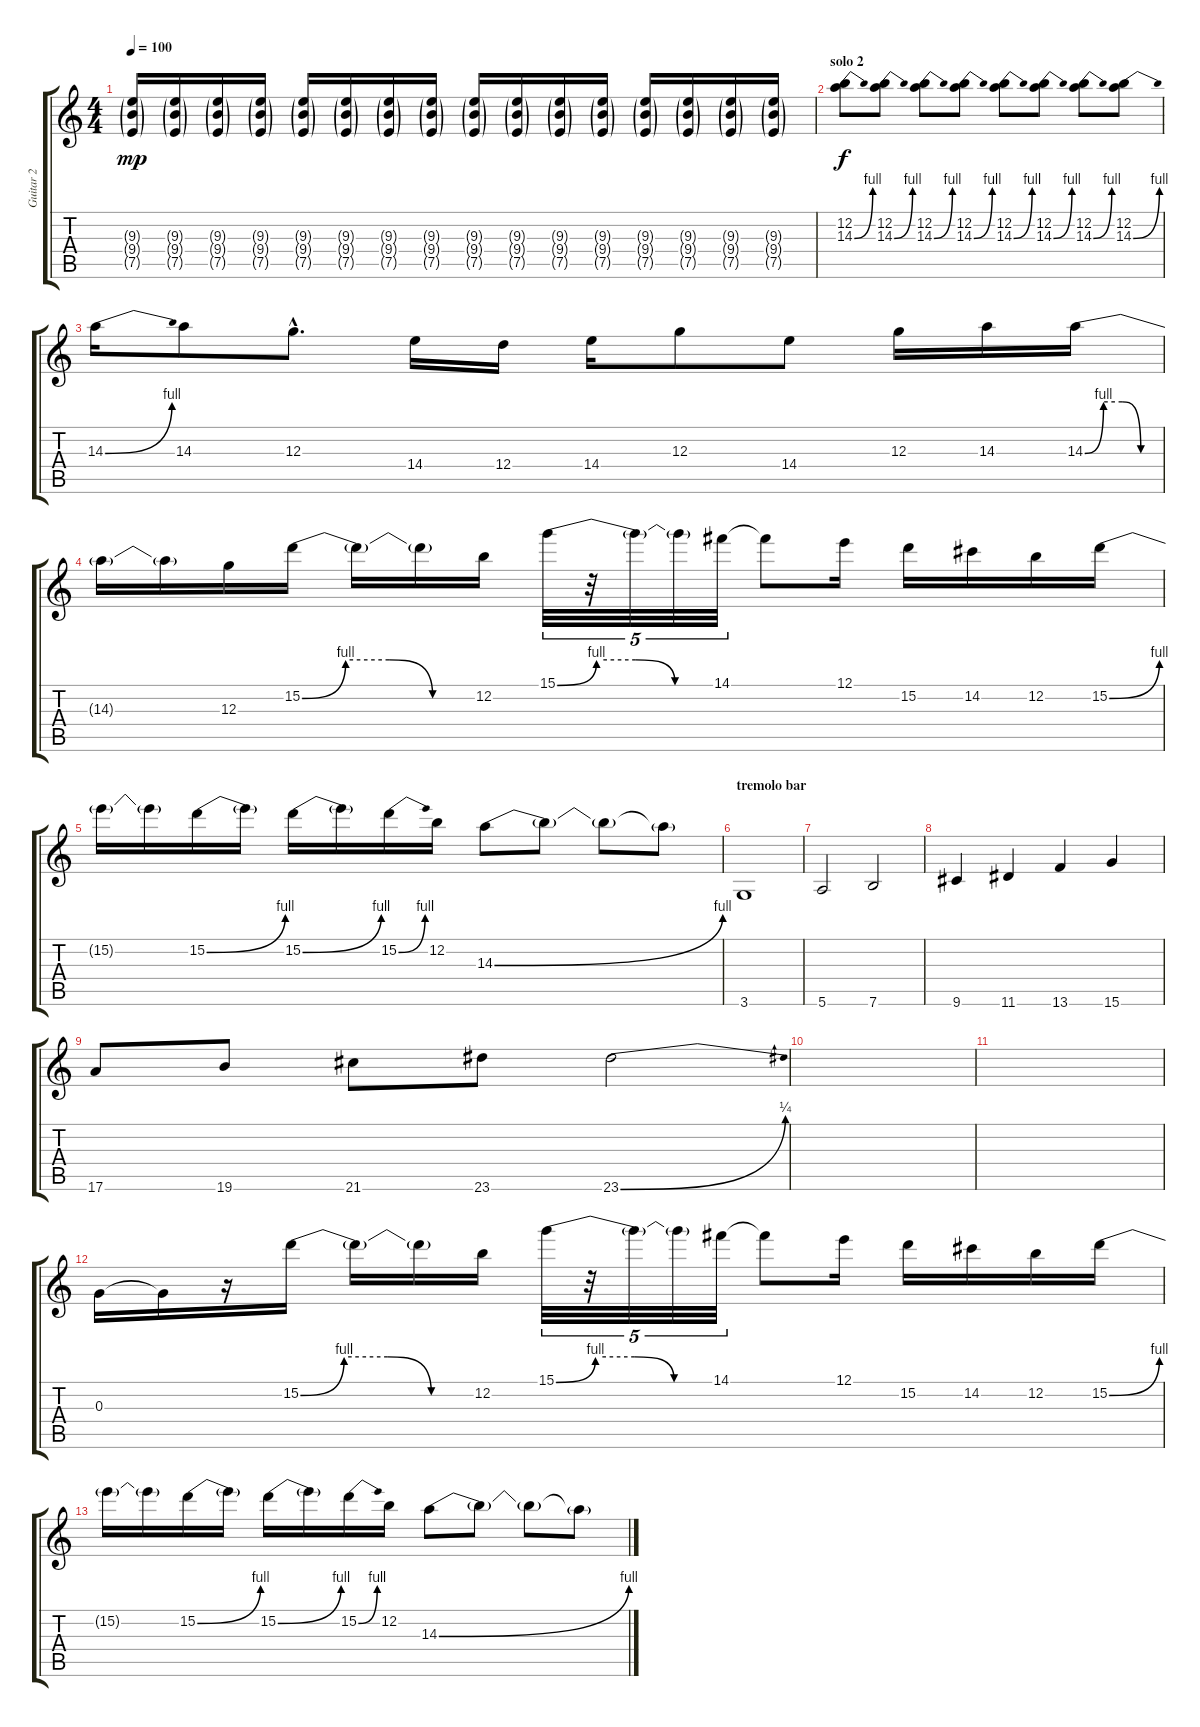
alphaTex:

\track ("Guitar 2" "Guitar 2") {instrument distortionguitar}
\staff {score tabs}
\tuning (E4 B3 G3 D3 A2 E2) {hide}
\ts (4 4)
\tempo 100
\clef g2
\ks c
(9.3{g} 9.4{g} 7.5{g}).16{dy mp} (9.3{g} 9.4{g} 7.5{g}).16 (9.3{g} 9.4{g} 7.5{g}).16 (9.3{g} 9.4{g} 7.5{g}).16 (9.3{g} 9.4{g} 7.5{g}).16 (9.3{g} 9.4{g} 7.5{g}).16 (9.3{g} 9.4{g} 7.5{g}).16 (9.3{g} 9.4{g} 7.5{g}).16 (9.3{g} 9.4{g} 7.5{g}).16 (9.3{g} 9.4{g} 7.5{g}).16 (9.3{g} 9.4{g} 7.5{g}).16 (9.3{g} 9.4{g} 7.5{g}).16 (9.3{g} 9.4{g} 7.5{g}).16 (9.3{g} 9.4{g} 7.5{g}).16 (9.3{g} 9.4{g} 7.5{g}).16 (9.3{g} 9.4{g} 7.5{g}).16 |
\section ("" "solo 2")
(12.2 14.3{be (bend 0 0 60 4)}).8{dy f} (12.2 14.3{be (bend 0 0 60 4)}).8 (12.2 14.3{be (bend 0 0 60 4)}).8 (12.2 14.3{be (bend 0 0 60 4)}).8 (12.2 14.3{be (bend 0 0 60 4)}).8 (12.2 14.3{be (bend 0 0 60 4)}).8 (12.2 14.3{be (bend 0 0 60 4)}).8 (12.2 14.3{be (bend 0 0 60 4)}).8 |
14.3{be (bend 0 0 60 4)}.16 14.3.8 12.3{hac}.8{d} 14.4.16 12.4.16 14.4.16 12.3.8 14.4.8 12.3.16 14.3.16 14.3{be (custom 0 0 15 4 30 4 45 0 60 0)}.16 |
14.3{t}.16 14.3{t}.16 12.3.16 15.2{be (custom 0 0 15 4 30 4 45 0 60 0)}.16 15.2{t}.16 15.2{t}.16 12.2.16 15.1{be (custom 0 0 15 4 30 4 45 0 60 0)}.32{tu (5 4)} r.32{tu (5 4)} 15.1{t}.32{tu (5 4)} 15.1{t}.32{tu (5 4)} 14.1.32{tu (5 4)} 14.1{t}.8 12.1.16 15.2.16 14.2.16 12.2.16 15.2{be (bend 0 0 60 4)}.16 |
15.2{t}.16 15.2{t}.16 15.2{be (bend 0 0 60 4)}.16 15.2{t}.16 15.2{be (bend 0 0 60 4)}.16 15.2{t}.16 15.2{be (bend 0 0 60 4)}.16 12.2.16 14.3{be (bend 0 0 60 4)}.8 14.3{t}.8 14.3{t}.8 14.3{t}.8 |
\section ("" "tremolo bar")
3.6.1 |
5.6.2 7.6.2 |
9.6.4 11.6.4 13.6.4 15.6.4 |
17.6.8 19.6.8 21.6.8 23.6.8 23.6{be (bend 0 0 60 1)}.2 |
|
|
0.3.16 0.3{t}.16 r.16 15.2{be (custom 0 0 15 4 30 4 45 0 60 0)}.16 15.2{t}.16 15.2{t}.16 12.2.16 15.1{be (custom 0 0 15 4 30 4 45 0 60 0)}.32{tu (5 4)} r.32{tu (5 4)} 15.1{t}.32{tu (5 4)} 15.1{t}.32{tu (5 4)} 14.1.32{tu (5 4)} 14.1{t}.8 12.1.16 15.2.16 14.2.16 12.2.16 15.2{be (bend 0 0 60 4)}.16 |
15.2{t}.16 15.2{t}.16 15.2{be (bend 0 0 60 4)}.16 15.2{t}.16 15.2{be (bend 0 0 60 4)}.16 15.2{t}.16 15.2{be (bend 0 0 60 4)}.16 12.2.16 14.3{be (bend 0 0 60 4)}.8 14.3{t}.8 14.3{t}.8 14.3{t}.8
